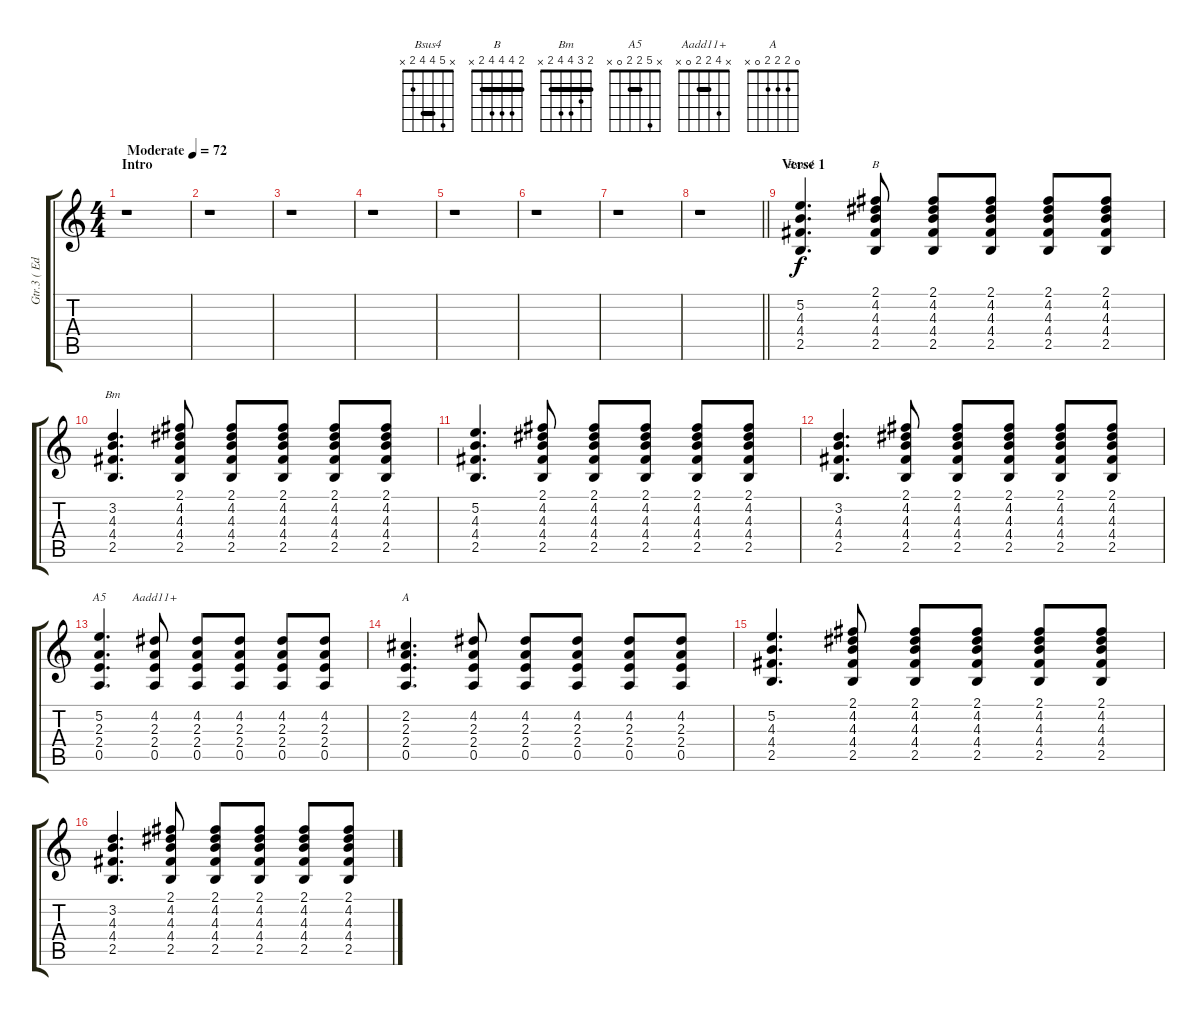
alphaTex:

\track ("Gtr.3 ( Edward O'Brien )" "Gtr.3 ( Ed") {instrument distortionguitar}
\staff {score tabs}
\tuning (E4 B3 G3 D3 A2 E2) {hide}
\chord ("Bsus4" x 5 4 4 2 x) {barre 4}
\chord ("B" 2 4 4 4 2 x) {barre 2}
\chord ("Bm" 2 3 4 4 2 x) {barre 2}
\chord ("A5" x 5 2 2 0 x) {barre 2}
\chord ("Aadd11+" x 4 2 2 0 x) {barre 2}
\chord ("A" 0 2 2 2 0 x)
\ts (4 4)
\section ("" "Intro")
\tempo (72 "Moderate")
\clef g2
\ks c
r.1{dy f instrument distortionguitar} |
r.1 |
r.1 |
r.1 |
r.1 |
r.1 |
r.1 |
\barLineRight lightlight
r.1 |
\section ("" "Verse 1")
(5.2 4.3 4.4 2.5).4{d ch "Bsus4"} (2.1 4.2 4.3 4.4 2.5).8{ch "B"} (2.1 4.2 4.3 4.4 2.5).8 (2.1 4.2 4.3 4.4 2.5).8 (2.1 4.2 4.3 4.4 2.5).8 (2.1 4.2 4.3 4.4 2.5).8 |
(3.2 4.3 4.4 2.5).4{d ch "Bm"} (2.1 4.2 4.3 4.4 2.5).8 (2.1 4.2 4.3 4.4 2.5).8 (2.1 4.2 4.3 4.4 2.5).8 (2.1 4.2 4.3 4.4 2.5).8 (2.1 4.2 4.3 4.4 2.5).8 |
(5.2 4.3 4.4 2.5).4{d} (2.1 4.2 4.3 4.4 2.5).8 (2.1 4.2 4.3 4.4 2.5).8 (2.1 4.2 4.3 4.4 2.5).8 (2.1 4.2 4.3 4.4 2.5).8 (2.1 4.2 4.3 4.4 2.5).8 |
(3.2 4.3 4.4 2.5).4{d} (2.1 4.2 4.3 4.4 2.5).8 (2.1 4.2 4.3 4.4 2.5).8 (2.1 4.2 4.3 4.4 2.5).8 (2.1 4.2 4.3 4.4 2.5).8 (2.1 4.2 4.3 4.4 2.5).8 |
(5.2 2.3 2.4 0.5).4{d ch "A5"} (4.2 2.3 2.4 0.5).8{ch "Aadd11+"} (4.2 2.3 2.4 0.5).8 (4.2 2.3 2.4 0.5).8 (4.2 2.3 2.4 0.5).8 (4.2 2.3 2.4 0.5).8 |
(2.2 2.3 2.4 0.5).4{d ch "A"} (4.2 2.3 2.4 0.5).8 (4.2 2.3 2.4 0.5).8 (4.2 2.3 2.4 0.5).8 (4.2 2.3 2.4 0.5).8 (4.2 2.3 2.4 0.5).8 |
(5.2 4.3 4.4 2.5).4{d} (2.1 4.2 4.3 4.4 2.5).8 (2.1 4.2 4.3 4.4 2.5).8 (2.1 4.2 4.3 4.4 2.5).8 (2.1 4.2 4.3 4.4 2.5).8 (2.1 4.2 4.3 4.4 2.5).8 |
(3.2 4.3 4.4 2.5).4{d} (2.1 4.2 4.3 4.4 2.5).8 (2.1 4.2 4.3 4.4 2.5).8 (2.1 4.2 4.3 4.4 2.5).8 (2.1 4.2 4.3 4.4 2.5).8 (2.1 4.2 4.3 4.4 2.5).8
